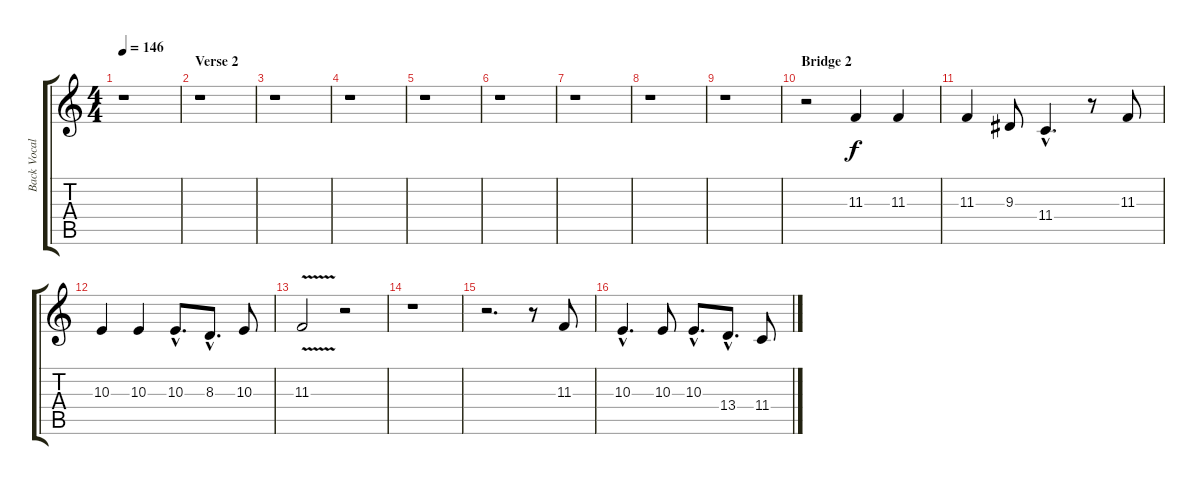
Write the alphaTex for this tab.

\track ("Back Vocal" "Back Vocal") {instrument viola}
\staff {score tabs}
\tuning (Eb4 Bb3 Gb3 Db3 Ab2 Eb2) {hide}
\ts (4 4)
\tempo 146
\clef g2
\ks c
r.1{dy f} |
\section ("" "Verse 2")
r.1 |
r.1 |
r.1 |
r.1 |
r.1 |
r.1 |
r.1 |
r.1 |
\section ("" "Bridge 2")
r.2 11.3.4 11.3.4 |
11.3.4 9.3.8 11.4{hac}.4{d} r.8 11.3.8 |
10.3.4 10.3.4 10.3{hac}.8{d} 8.3{hac}.8{d} 10.3.8 |
11.3{v}.2 r.2 |
r.1 |
r.2{d} r.8 11.3.8 |
10.3{hac}.4{d} 10.3.8 10.3{hac}.8{d} 13.4{hac}.8{d} 11.4.8
